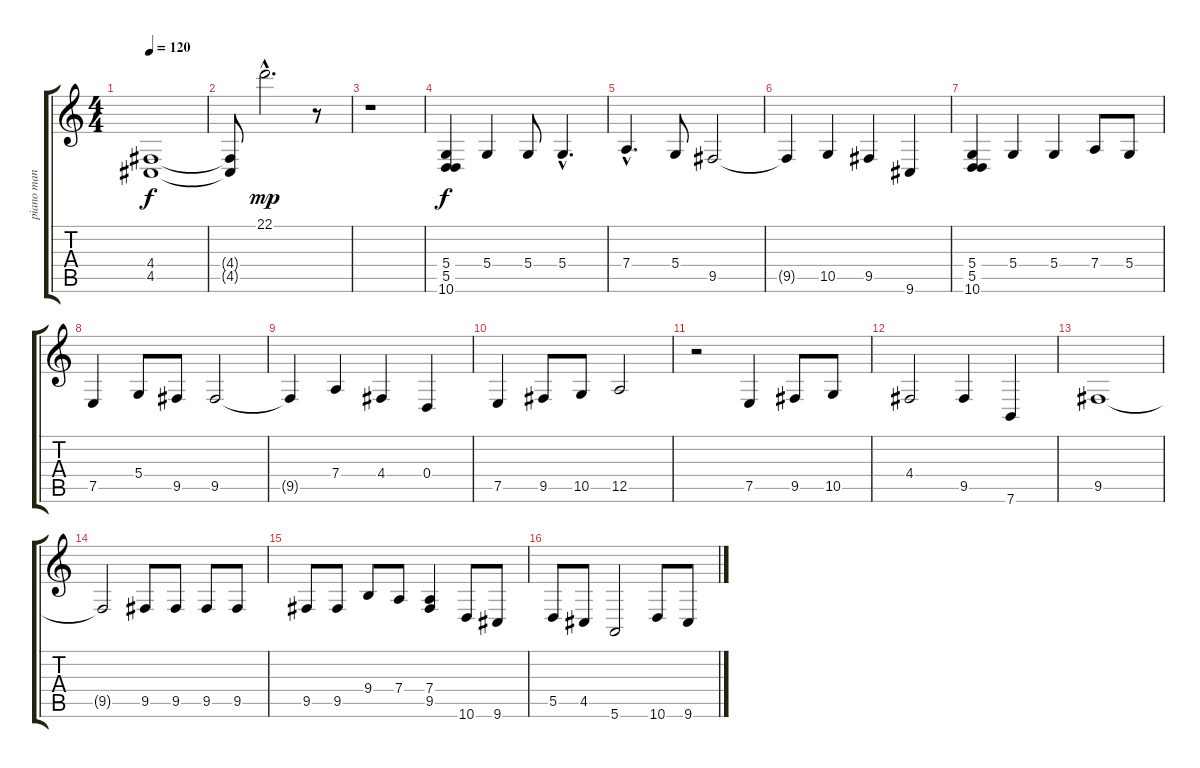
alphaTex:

\track ("piano man" "piano man") {instrument acousticgrandpiano}
\staff {score tabs}
\tuning (E4 B3 G3 D3 A2 E2) {hide}
\ts (4 4)
\tempo 120
\clef g2
\ks c
(4.4 4.5).1{dy f} |
(4.4{t} 4.5{t}).8 22.1{hac}.2{d dy mp} r.8 |
r.1 |
(5.4 5.5 10.6).4{dy f} 5.4.4 5.4.8 5.4{hac}.4{d} |
7.4{hac}.4{d} 5.4.8 9.5.2 |
9.5{t}.4 10.5.4 9.5.4 9.6.4 |
(5.4 5.5 10.6).4 5.4.4 5.4.4 7.4.8 5.4.8 |
7.5.4 5.4.8 9.5.8 9.5.2 |
9.5{t}.4 7.4.4 4.4.4 0.4.4 |
7.5.4 9.5.8 10.5.8 12.5.2 |
r.2 7.5.4 9.5.8 10.5.8 |
4.4.2 9.5.4 7.6.4 |
9.5.1 |
9.5{t}.2 9.5.8 9.5.8 9.5.8 9.5.8 |
9.5.8 9.5.8 9.4.8 7.4.8 (7.4 9.5).4 10.6.8 9.6.8 |
5.5.8 4.5.8 5.6.2 10.6.8 9.6.8
